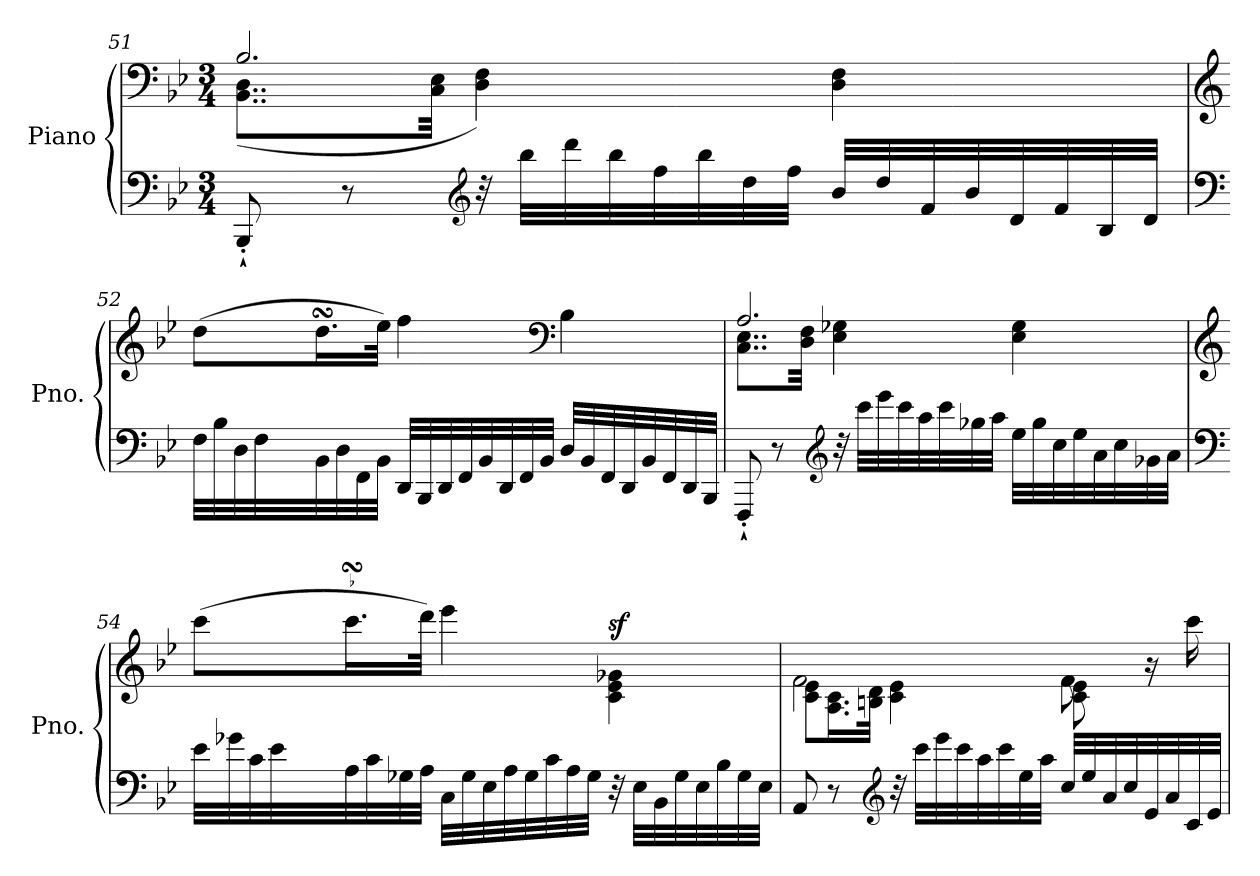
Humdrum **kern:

**kern	**kern	**dynam
*part1	*part1	*part1
*staff2	*staff1	*staff1/2
*I"Piano	*	*
*I'Pno.	*	*
*clefF4	*clefF4	*
*k[b-e-]	*k[b-e-]	*
*M3/4	*M3/4	*
=51	=51	=51
*	*^	*
8BBB-`'/	2.B-/	(8..BB-\ 8..D\L	.
8r	.	.	.
.	.	32C\ 32E-\Jkk	.
*clefG2	*	*	*
32r	.	4D\ 4F\)	.
32bb-\LLL	.	.	.
32ddd\	.	.	.
32bb-\	.	.	.
32ff\	.	.	.
32bb-\	.	.	.
32dd\	.	.	.
32ff\JJJ	.	.	.
32b-/LLL	.	4D\ 4F\	.
32dd/	.	.	.
32f/	.	.	.
32b-/	.	.	.
32d/	.	.	.
32f/	.	.	.
32B-/	.	.	.
32d/JJJ	.	.	.
!!LO:LB:g=z	!!
=52	=52	=52	=52
*clefF4	*clefG2	*	*
32F\LLL	(>8dd\L	16.ryy	.
32B-\	.	.	.
32D\	.	.	.
*	*	*Xtuplet	*
32F\	.	96ee-yy	.
.	.	96ddyy	.
.	.	96ccyy	.
32BB-\	16.ddsSsS\L	2ryy	.
32D\	.	.	.
32FF\	.	.	.
32BB-\JJJ	32ee-\JJk)	.	.
32DD/LLL	4ff\	.	.
32BBB-/	.	.	.
32DD/	.	.	.
32FF/	.	.	.
32BB-/	.	.	.
32DD/	.	.	.
32FF/	.	.	.
32BB-/JJJ	.	.	.
*	*clefF4	*	*
32D/LLL	4B-\	.	.
32BB-/	.	.	.
32FF/	.	.	.
32DD/	.	.	.
32BB-/	.	8ryy	.
32FF/	.	.	.
32DD/	.	.	.
32BBB-/JJJ	.	.	.
!!LO:PB:g=z	!!
=53	=53	=53	=53
8FFF`'/	2.A/	8..C\ 8..E-\L	.
8r	.	.	.
.	.	32D\ 32F\Jkk	.
*clefG2	*	*	*
32r	.	4E-\ 4G-X\	.
32ccc\LLL	.	.	.
32eee-\	.	.	.
32ccc\	.	.	.
32aa\	.	.	.
32ccc\	.	.	.
32gg-X\	.	.	.
32aa\JJJ	.	.	.
32ee-\LLL	.	4E-\ 4G-\	.
32gg-\	.	.	.
32cc\	.	.	.
32ee-\	.	.	.
32a\	.	.	.
32cc\	.	.	.
32g-X\	.	.	.
32a\JJJ	.	.	.
!!LO:LB:g=z	!!
=54	=54	=54	=54
*clefF4	*clefG2	*	*
32e-\LLL	(>8ccc\L	16.ryy	.
32g-X\	.	.	.
32c\	.	.	.
32e-\	.	96dddyy	.
.	.	96cccyy	.
.	.	96bbnyy	.
32A\	16.cccsSSS\L	2ryy	.
32c\	.	.	.
32G-X\	.	.	.
32A\JJJ	32ddd\JJk)	.	.
32C\LLL	4eee-\	.	.
32G-\	.	.	.
32E-\	.	.	.
32A\	.	.	.
32G-\	.	.	.
32c\	.	.	.
32A\	.	.	.
32G-\JJJ	.	.	.
!	!	!	!LO:DY:a
32r	4c\ 4e-\ 4g-X\	.	sf
32E-\LLL	.	.	.
32BB-\	.	.	.
32G-\	.	.	.
32E-\	.	8ryy	.
32B-\	.	.	.
32G-\	.	.	.
32E-\JJJ	.	.	.
!!LO:LB:g=z	!!
=55	=55	=55	=55
8AA/	2f\	8c\ 8e-\L	.
8r	.	16.A\ 16.c\L	.
.	.	32Bn\ 32d\JJk	.
*clefG2	*	*	*
32r	.	4c\ 4e-\	.
32ccc\LLL	.	.	.
32eee-\	.	.	.
32ccc\	.	.	.
32aa\	.	.	.
32ccc\	.	.	.
32ee-\	.	.	.
32aa\JJJ	.	.	.
32cc/LLL	8f\	8c\ 8e-\	.
32ee-/	.	.	.
32a/	.	.	.
32cc/	.	.	.
32e-/	16r	8ryy	.
32a/	.	.	.
32c/	16ccc\	.	.
32e-/JJJ	.	.	.
*	*v	*v	*
=	=	=
*-	*-	*-
